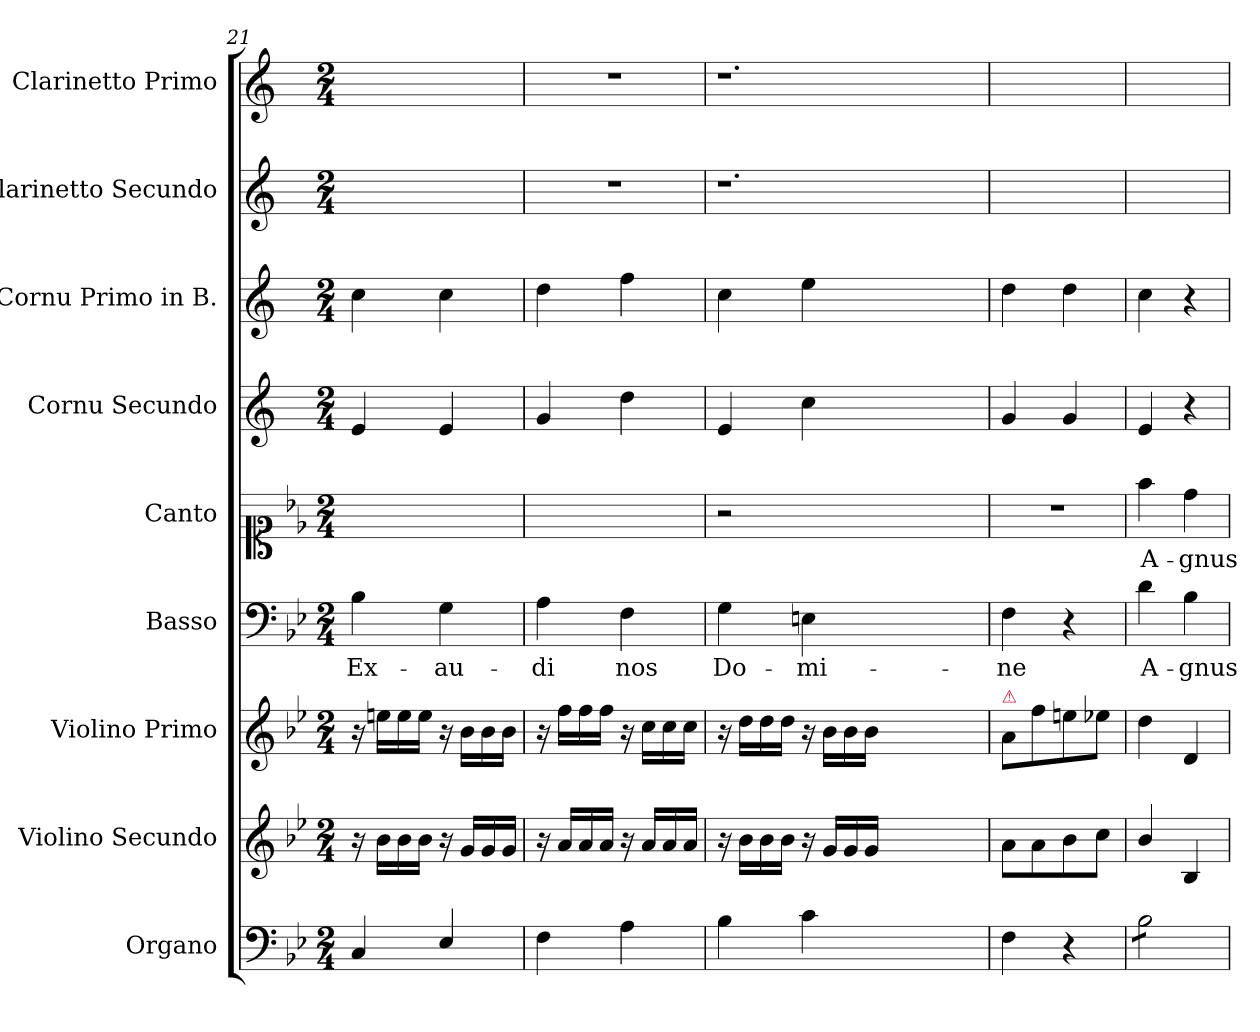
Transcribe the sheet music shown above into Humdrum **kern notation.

**kern	**kern	**kern	**kern	**text	**kern	**text	**kern	**kern	**kern	**kern
*part9	*part8	*part7	*part6	*part6	*part5	*part5	*part4	*part3	*part2	*part1
*staff9	*staff8	*staff7	*staff6	*staff6	*staff5	*staff5	*staff4	*staff3	*staff2	*staff1
*I"Organo	*I"Violino Secundo	*I"Violino Primo	*I"Basso	*	*I"Canto	*	*I"Cornu Secundo	*I"Cornu Primo in B.	*I"Clarinetto Secundo	*I"Clarinetto Primo
*I'Org.	*I'Vn II	*I'Vn I	*I'B.	*	*I'C.	*	*I'C. II	*I'C. I	*I'Cl. II	*I'Cl. I
*clefF4	*clefG2	*clefG2	*clefF4	*	*clefC1	*	*clefG2	*clefG2	*clefG2	*clefG2
*	*	*	*	*	*	*	*ITrd1c2	*ITrd1c2	*ITrd1c2	*ITrd1c2
*k[b-e-]	*k[b-e-]	*k[b-e-]	*k[b-e-]	*	*k[b-e-]	*	*k[b-e-]	*k[b-e-]	*k[b-e-]	*k[b-e-]
*M2/4	*M2/4	*M2/4	*M2/4	*	*M2/4	*	*M2/4	*M2/4	*M2/4	*M2/4
=21	=21	=21	=21	=21	=21	=21	=21	=21	=21	=21
4C/	16r	16r	4B-\	Ex-	2ryy	.	4d/	4b-\	2ryy	2ryy
.	16b-\LL	16een\LL	.	.	.	.	.	.	.	.
.	16b-\	16ee\	.	.	.	.	.	.	.	.
.	16b-\JJ	16ee\JJ	.	.	.	.	.	.	.	.
4E-/	16r	16r	4G\	-au-	.	.	4d/	4b-\	.	.
.	16g/LL	16b-\LL	.	.	.	.	.	.	.	.
.	16g/	16b-\	.	.	.	.	.	.	.	.
.	16g/JJ	16b-\JJ	.	.	.	.	.	.	.	.
=22	=22	=22	=22	=22	=22	=22	=22	=22	=22	=22
4F\	16r	16r	4A\	-di	2ryy	.	4f/	4cc\	2r	2r
.	16a/LL	16ff\LL	.	.	.	.	.	.	.	.
.	16a/	16ff\	.	.	.	.	.	.	.	.
.	16a/JJ	16ff\JJ	.	.	.	.	.	.	.	.
4A\	16r	16r	4F\	nos	.	.	4cc\	4ee-\	.	.
.	16a/LL	16cc\LL	.	.	.	.	.	.	.	.
.	16a/	16cc\	.	.	.	.	.	.	.	.
.	16a/JJ	16cc\JJ	.	.	.	.	.	.	.	.
=23	=23	=23	=23	=23	=23	=23	=23	=23	=23	=23
4B-\	16r	16r	4G\	Do-	2r	.	4d/	4b-\	1.r	1.r
.	16b-\LL	16dd\LL	.	.	.	.	.	.	.	.
.	16b-\	16dd\	.	.	.	.	.	.	.	.
.	16b-\JJ	16dd\JJ	.	.	.	.	.	.	.	.
4c\	16r	16r	4En\	-mi-	.	.	4b-\	4dd\	.	.
.	16g/LL	16b-\LL	.	.	.	.	.	.	.	.
.	16g/	16b-\	.	.	.	.	.	.	.	.
.	16g/JJ	16b-\JJ	.	.	.	.	.	.	.	.
1ryy	1ryy	1ryy	1ryy	.	1ryy	.	1ryy	1ryy	.	.
=24	=24	=24	=24	=24	=24	=24	=24	=24	=24	=24
!	!	!LO:TX:a:color=crimson:t=⚠	!	!	!	!	!	!	!	!
4F\	8a\L	8a/L	4F\	-ne	2r	.	4f/	4cc\	2ryy	2ryy
.	8a\	8ff\	.	.	.	.	.	.	.	.
4r	8b-\	8een\	4r	.	.	.	4f/	4cc\	.	.
.	8cc\J	8ee-X\J	.	.	.	.	.	.	.	.
=25	=25	=25	=25	=25	=25	=25	=25	=25	=25	=25
*tremolo	*	*	*	*	*	*	*	*	*	*
8B-\L	4b-/	4dd\	4d\	A-	4ff\	A-	4d/	4b-\	2ryy	2ryy
8B-\	.	.	.	.	.	.	.	.	.	.
8B-\	4B-/	4d/	4B-\	-gnus	4dd\	-gnus	4r	4r	.	.
8B-\J	.	.	.	.	.	.	.	.	.	.
*Xtremolo	*	*	*	*	*	*	*	*	*	*
=	=	=	=	=	=	=	=	=	=	=
*-	*-	*-	*-	*-	*-	*-	*-	*-	*-	*-
